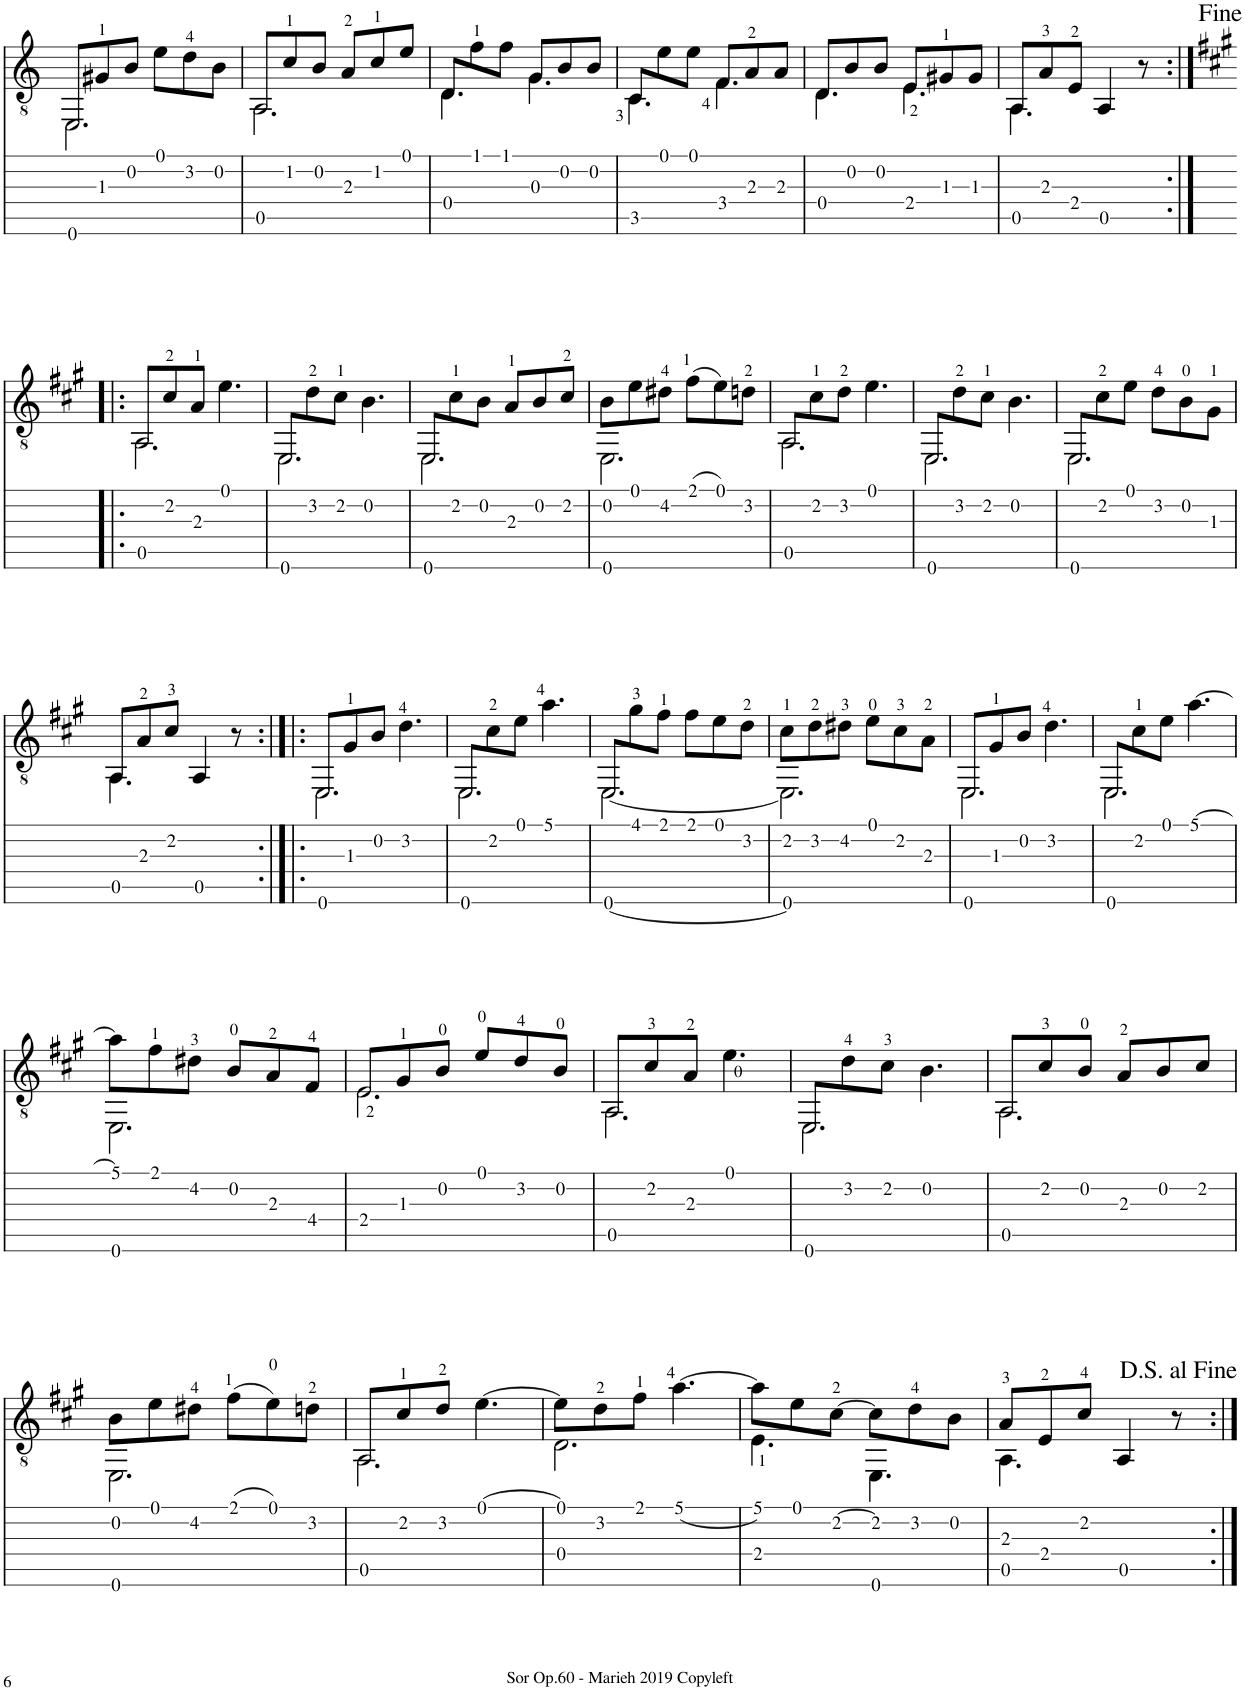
**kern	**kern
*part2	*part1
*staff2	*staff1
*I"Guitare classique (Tablature)	*I"Classical Guitar
!!LO:PB:g=z
*	*clefGv2
*k[]	*k[]
*M6/8	*M6/8
=13	=13
*^	*^
8r	2.EE	8EE/L	2.EE\
8G#XL	.	8G#X/	.
8BJ	.	8B/J	.
8eL	.	8e\L	.
8d	.	8d>\	.
8BJ	.	8B\J	.
=14	=14	=14	=14
8AAL	2.AA	8AA/L	2.AA\
8c	.	8c/	.
8BJ	.	8B/J	.
8AL	.	8A/L	.
8c	.	8c/	.
8eJ	.	8e/J	.
=15	=15	=15	=15
8DL	4.D	8D/L	4.D\
8f	.	8f>\	.
8fJ	.	8f\J	.
8GL	4.G	8G/L	4.G\
8B	.	8B/	.
8BJ	.	8B/J	.
=16	=16	=16	=16
8C<L	4.C	8C</L	4.C\
8e	.	8e\	.
8eJ	.	8e\J	.
8F<L	4.F	8F</L	4.F\
8A	.	8A/	.
8AJ	.	8A/J	.
=17	=17	=17	=17
8DL	4.D	8D/L	4.D\
8B	.	8B/	.
8BJ	.	8B/J	.
8E<L	4.E	8E</L	4.E\
8G#X	.	8G#X/	.
8G#J	.	8G#/J	.
=18	=18	=18	=18
8AAL	4.AA	8AA/L	4.AA\
8A	.	8A/	.
8EJ	.	8E/J	.
4AA	4.ryy	4AA/	4.ryy
8r	.	8r	.
!!LO:LB:g=z	!!
=19:|!|:	=19:|!|:	=19:|!|:	=19:|!|:
*k[f#c#g#]	*	*k[f#c#g#]	*
8AAL	2.AA	8AA/L	2.AA\
8c#	.	8c#/	.
8AJ	.	8A/J	.
4.e	.	4.e\	.
=20	=20	=20	=20
8r	2.EE	8EE/L	2.EE\
8dL	.	8d>\	.
8c#J	.	8c#>\J	.
4.B	.	4.B\	.
=21	=21	=21	=21
8r	2.EE	8EE/L	2.EE\
8c#L	.	8c#>\	.
8BJ	.	8B\J	.
8AL	.	8A/L	.
8B	.	8B/	.
8c#J	.	8c#/J	.
=22	=22	=22	=22
8BL	2.EE	8B\L	2.EE\
8e	.	8e\	.
8d#XJ	.	8d#X>\J	.
(>8f#L	.	(>8f#>\L	.
8e)	.	8e\)	.
8dnJ	.	8dn>\J	.
=23	=23	=23	=23
8AAL	2.AA	8AA/L	2.AA\
8c#	.	8c#>\	.
8dJ	.	8d>\J	.
4.e	.	4.e\	.
=24	=24	=24	=24
8r	2.EE	8EE/L	2.EE\
8dL	.	8d>\	.
8c#J	.	8c#>\J	.
4.B	.	4.B\	.
=25	=25	=25	=25
8r	2.EE	8EE/L	2.EE\
8c#L	.	8c#>\	.
8eJ	.	8e\J	.
8dL	.	8d>\L	.
8B	.	8B>\	.
8G#J	.	8G#>\J	.
!!LO:LB:g=z	!!
=26	=26	=26	=26
8AAL	4.AA	8AA/L	4.AA\
8A	.	8A/	.
8c#J	.	8c#/J	.
4AA	4.ryy	4AA/	4.ryy
8r	.	8r	.
=27:|!|:	=27:|!|:	=27:|!|:	=27:|!|:
8r	2.EE	8EE/L	2.EE\
8G#L	.	8G#/	.
8BJ	.	8B/J	.
4.d	.	4.d>\	.
=28	=28	=28	=28
8r	2.EE	8EE/L	2.EE\
8c#L	.	8c#>\	.
8eJ	.	8e\J	.
4.a	.	4.a>\	.
=29	=29	=29	=29
8r	[<2.EE	8EE/L	[<2.EE\
8g#L	.	8g#>\	.
8f#J	.	8f#>\J	.
8f#L	.	8f#\L	.
8e	.	8e\	.
8dJ	.	8d>\J	.
=30	=30	=30	=30
8c#L	2.EE]	8c#>\L	2.EE\]
8d	.	8d>\	.
8d#XJ	.	8d#X>\J	.
8eL	.	8e>\L	.
8c#	.	8c#>\	.
8AJ	.	8A>\J	.
=31	=31	=31	=31
8r	2.EE	8EE/L	2.EE\
8G#L	.	8G#/	.
8BJ	.	8B/J	.
4.d	.	4.d>\	.
=32	=32	=32	=32
8r	2.EE	8EE/L	2.EE\
8c#L	.	8c#>\	.
8eJ	.	8e\J	.
[>4.a	.	[>4.a\	.
!!LO:LB:g=z	!!
=33	=33	=33	=33
8aL]	2.EE	8a\L]	2.EE\
8f#	.	8f#>\	.
8d#XJ	.	8d#X>\J	.
8BL	.	8B/L	.
8A	.	8A/	.
8F#J	.	8F#/J	.
=34	=34	=34	=34
8EL	2.E	8E/L	2.E\
8G#	.	8G#/	.
8BJ	.	8B/J	.
8eL	.	8e/L	.
8d	.	8d/	.
8BJ	.	8B/J	.
=35	=35	=35	=35
8AAL	2.AA	8AA/L	2.AA\
8c#	.	8c#/	.
8AJ	.	8A/J	.
4.e	.	4.e\	.
=36	=36	=36	=36
8r	2.EE	8EE/L	2.EE\
8dL	.	8d>\	.
8c#J	.	8c#>\J	.
4.B	.	4.B\	.
=37	=37	=37	=37
8AAL	2.AA	8AA/L	2.AA\
8c#	.	8c#/	.
8BJ	.	8B/J	.
8AL	.	8A/L	.
8B	.	8B/	.
8c#J	.	8c#/J	.
!!LO:LB:g=z	!!
=38	=38	=38	=38
8BL	2.EE	8B\L	2.EE\
8e	.	8e\	.
8d#XJ	.	8d#X>\J	.
(>8f#L	.	(>8f#>\L	.
8e)	.	8e>\)	.
8dnJ	.	8dn>\J	.
=39	=39	=39	=39
8AAL	2.AA	8AA/L	2.AA\
8c#	.	8c#/	.
8dJ	.	8d/J	.
[>4.e	.	[>4.e\	.
=40	=40	=40	=40
8eL]	2.D	8e\L]	2.D\
8d	.	8d>\	.
8f#J	.	8f#>\J	.
[4.a	.	[>4.a>\	.
=41	=41	=41	=41
8aL]	4.E	8a\L]	4.E\
8e	.	8e\	.
[>8c#J	.	[>8c#>\J	.
8c#L]	4.EE	8c#\L]	4.EE\
8d	.	8d>\	.
8BJ	.	8B\J	.
=42	=42	=42	=42
8AL	4.AA	8A/L	4.AA\
8E	.	8E/	.
8c#J	.	8c#/J	.
4AA	4.ryy	4AA/	4.ryy
8r	.	8r	.
*v	*v	*	*
*	*v	*v
=:|!	=:|!
*-	*-
